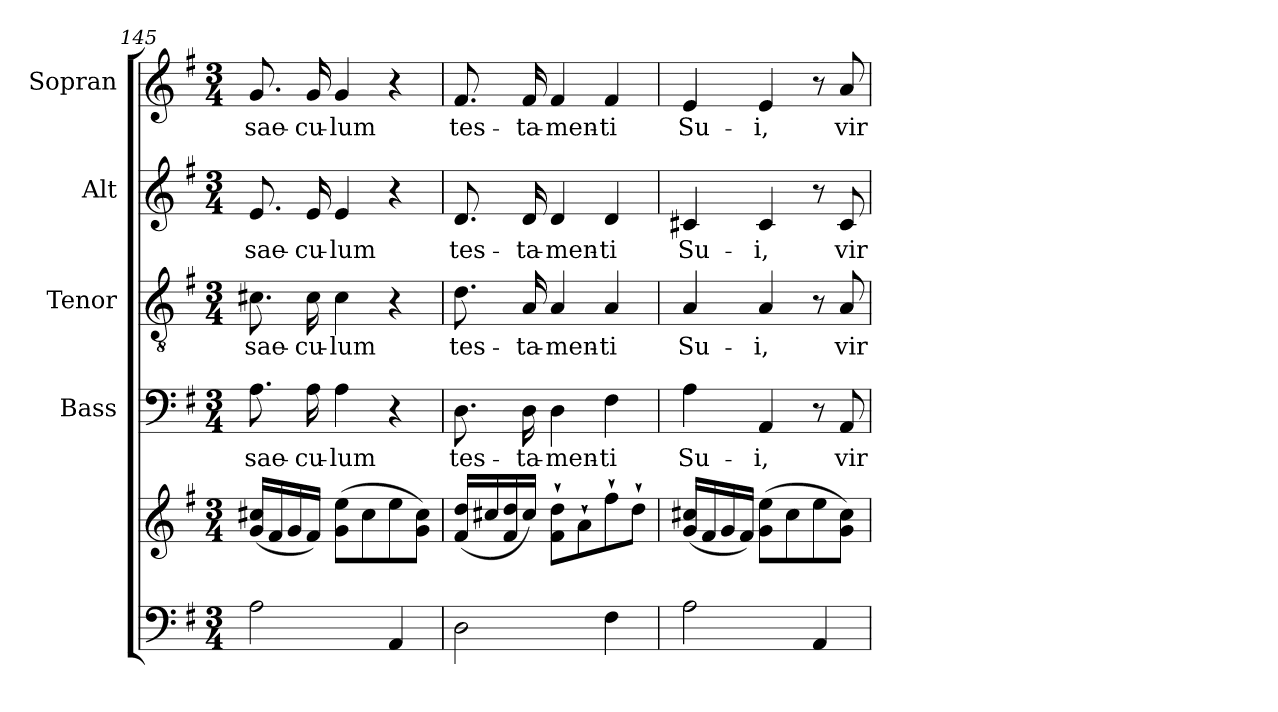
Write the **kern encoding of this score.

**kern	**kern	**kern	**text	**kern	**text	**kern	**text	**kern	**text
*part5	*part5	*part4	*part4	*part3	*part3	*part2	*part2	*part1	*part1
*staff6	*staff5	*staff4	*staff4	*staff3	*staff3	*staff2	*staff2	*staff1	*staff1
*	*	*I"Bass	*	*I"Tenor	*	*I"Alt	*	*I"Sopran	*
*	*	*I'B.	*	*I'T.	*	*I'A.	*	*I'S.	*
*clefF4	*clefG2	*clefF4	*	*clefGv2	*	*clefG2	*	*clefG2	*
*k[f#]	*k[f#]	*k[f#]	*	*k[f#]	*	*k[f#]	*	*k[f#]	*
*G:	*G:	*G:	*	*G:	*	*G:	*	*G:	*
*M3/4	*M3/4	*M3/4	*	*M3/4	*	*M3/4	*	*M3/4	*
=145	=145	=145	=145	=145	=145	=145	=145	=145	=145
!	!	!	!LO:LY:b	!	!LO:LY:b	!	!LO:LY:b	!	!LO:LY:b
2A\	(<16g/ 16cc#X/LL	8.A\	sae-	8.c#X\	sae-	8.e/	sae-	8.g/	sae-
.	16f#/	.	.	.	.	.	.	.	.
.	16g/	.	.	.	.	.	.	.	.
!	!	!	!LO:LY:b	!	!LO:LY:b	!	!LO:LY:b	!	!LO:LY:b
.	16f#/JJ)	16A\	-cu-	16c#\	-cu-	16e/	-cu-	16g/	-cu-
!	!	!	!LO:LY:b	!	!LO:LY:b	!	!LO:LY:b	!	!LO:LY:b
.	(>8g\ 8ee\L	4A\	-lum	4c#\	-lum	4e/	-lum	4g/	-lum
.	8cc#\	.	.	.	.	.	.	.	.
4AA/	8ee\	4r	.	4r	.	4r	.	4r	.
.	8g\ 8cc#\J)	.	.	.	.	.	.	.	.
=146	=146	=146	=146	=146	=146	=146	=146	=146	=146
!	!	!	!LO:LY:b	!	!LO:LY:b	!	!LO:LY:b	!	!LO:LY:b
2D\	(<16f#/ 16dd/LL	8.D\	tes-	8.d\	tes-	8.d/	tes-	8.f#/	tes-
.	16cc#X/	.	.	.	.	.	.	.	.
.	16f#/ 16dd/	.	.	.	.	.	.	.	.
!	!	!	!LO:LY:b	!	!LO:LY:b	!	!LO:LY:b	!	!LO:LY:b
.	16cc#/JJ)	16D\	-ta-	16A/	-ta-	16d/	-ta-	16f#/	-ta-
!	!	!	!LO:LY:b	!	!LO:LY:b	!	!LO:LY:b	!	!LO:LY:b
.	8f#\`> 8dd\`>L	4D\	-men-	4A/	-men-	4d/	-men-	4f#/	-men-
.	8a`>\	.	.	.	.	.	.	.	.
!	!	!	!LO:LY:b	!	!LO:LY:b	!	!LO:LY:b	!	!LO:LY:b
4F#\	8ff#`>\	4F#\	-ti	4A/	-ti	4d/	-ti	4f#/	-ti
.	8dd`>\J	.	.	.	.	.	.	.	.
=147	=147	=147	=147	=147	=147	=147	=147	=147	=147
!	!	!	!LO:LY:b	!	!LO:LY:b	!	!LO:LY:b	!	!LO:LY:b
2A\	(<16g/ 16cc#X/LL	4A\	Su-	4A/	Su-	4c#X/	Su-	4e/	Su-
.	16f#/	.	.	.	.	.	.	.	.
.	16g/	.	.	.	.	.	.	.	.
.	16f#/JJ)	.	.	.	.	.	.	.	.
!	!	!	!LO:LY:b	!	!LO:LY:b	!	!LO:LY:b	!	!LO:LY:b
.	(>8g\ 8ee\L	4AA/	-i,	4A/	-i,	4c#/	-i,	4e/	-i,
.	8cc#\	.	.	.	.	.	.	.	.
4AA/	8ee\	8r	.	8r	.	8r	.	8r	.
!	!	!	!LO:LY:b	!	!LO:LY:b	!	!LO:LY:b	!	!LO:LY:b
.	8g\ 8cc#\J)	8AA/	vir-	8A/	vir-	8c#/	vir-	8a/	vir-
=	=	=	=	=	=	=	=	=	=
*-	*-	*-	*-	*-	*-	*-	*-	*-	*-
